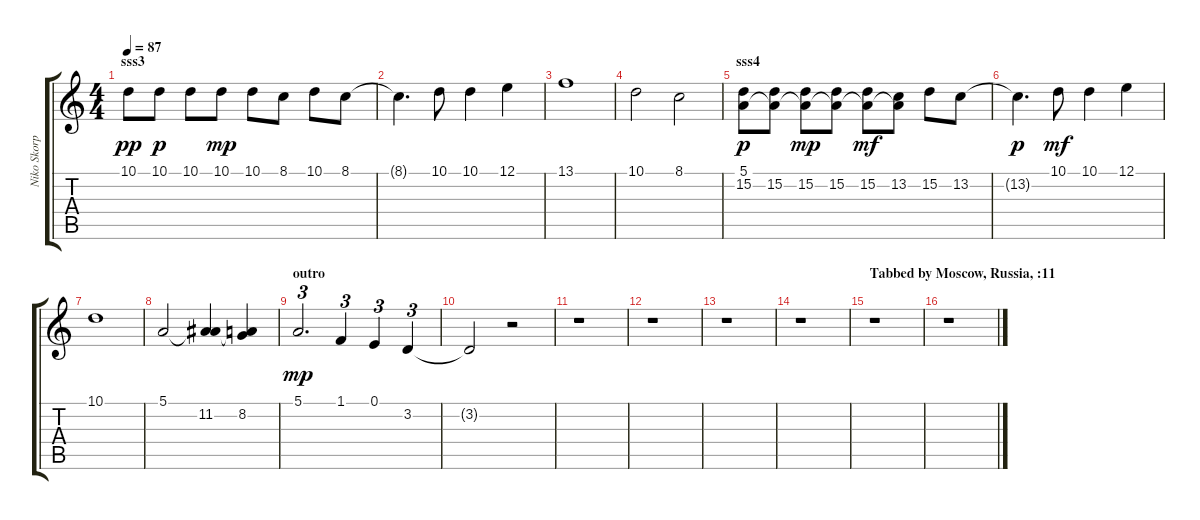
\track ("Niko Skorpio Sirkiä" "Niko Skorp") {instrument trumpet}
\staff {score tabs}
\tuning (E4 B3 G3 D3 A2 E2) {hide}
\ts (4 4)
\section ("" "sss3")
\tempo 87
\clef g2
\ks c
10.1.8{dy pp} 10.1.8{dy p} 10.1.8 10.1.8{dy mp} 10.1.8 8.1.8 10.1.8 8.1.8 |
8.1{t}.4{d} 10.1.8 10.1.4 12.1.4 |
13.1.1 |
10.1.2 8.1.2 |
\section ("" "sss4")
(5.1 15.2).8{dy p} (5.1{t} 15.2).8 (5.1{t} 15.2).8{dy mp} (5.1{t} 15.2).8 (5.1{t} 15.2).8{dy mf} (5.1{t} 13.2).8 15.2.8 13.2.8 |
13.2{t}.4{d dy p} 10.1.8{dy mf} 10.1.4 12.1.4 |
10.1.1 |
5.1.2 (5.1{t} 11.2).4 (5.1{t} 8.2).4 |
\section ("" "outro")
5.1.2{d tu (3 2) dy mp} 1.1.4{tu (3 2)} 0.1.4{tu (3 2)} 3.2.4{tu (3 2)} |
3.2{t}.2 r.2 |
r.1 |
r.1 |
r.1 |
r.1 |
\section ("" "Tabbed by Moscow, Russia, :11")
r.1 |
r.1
